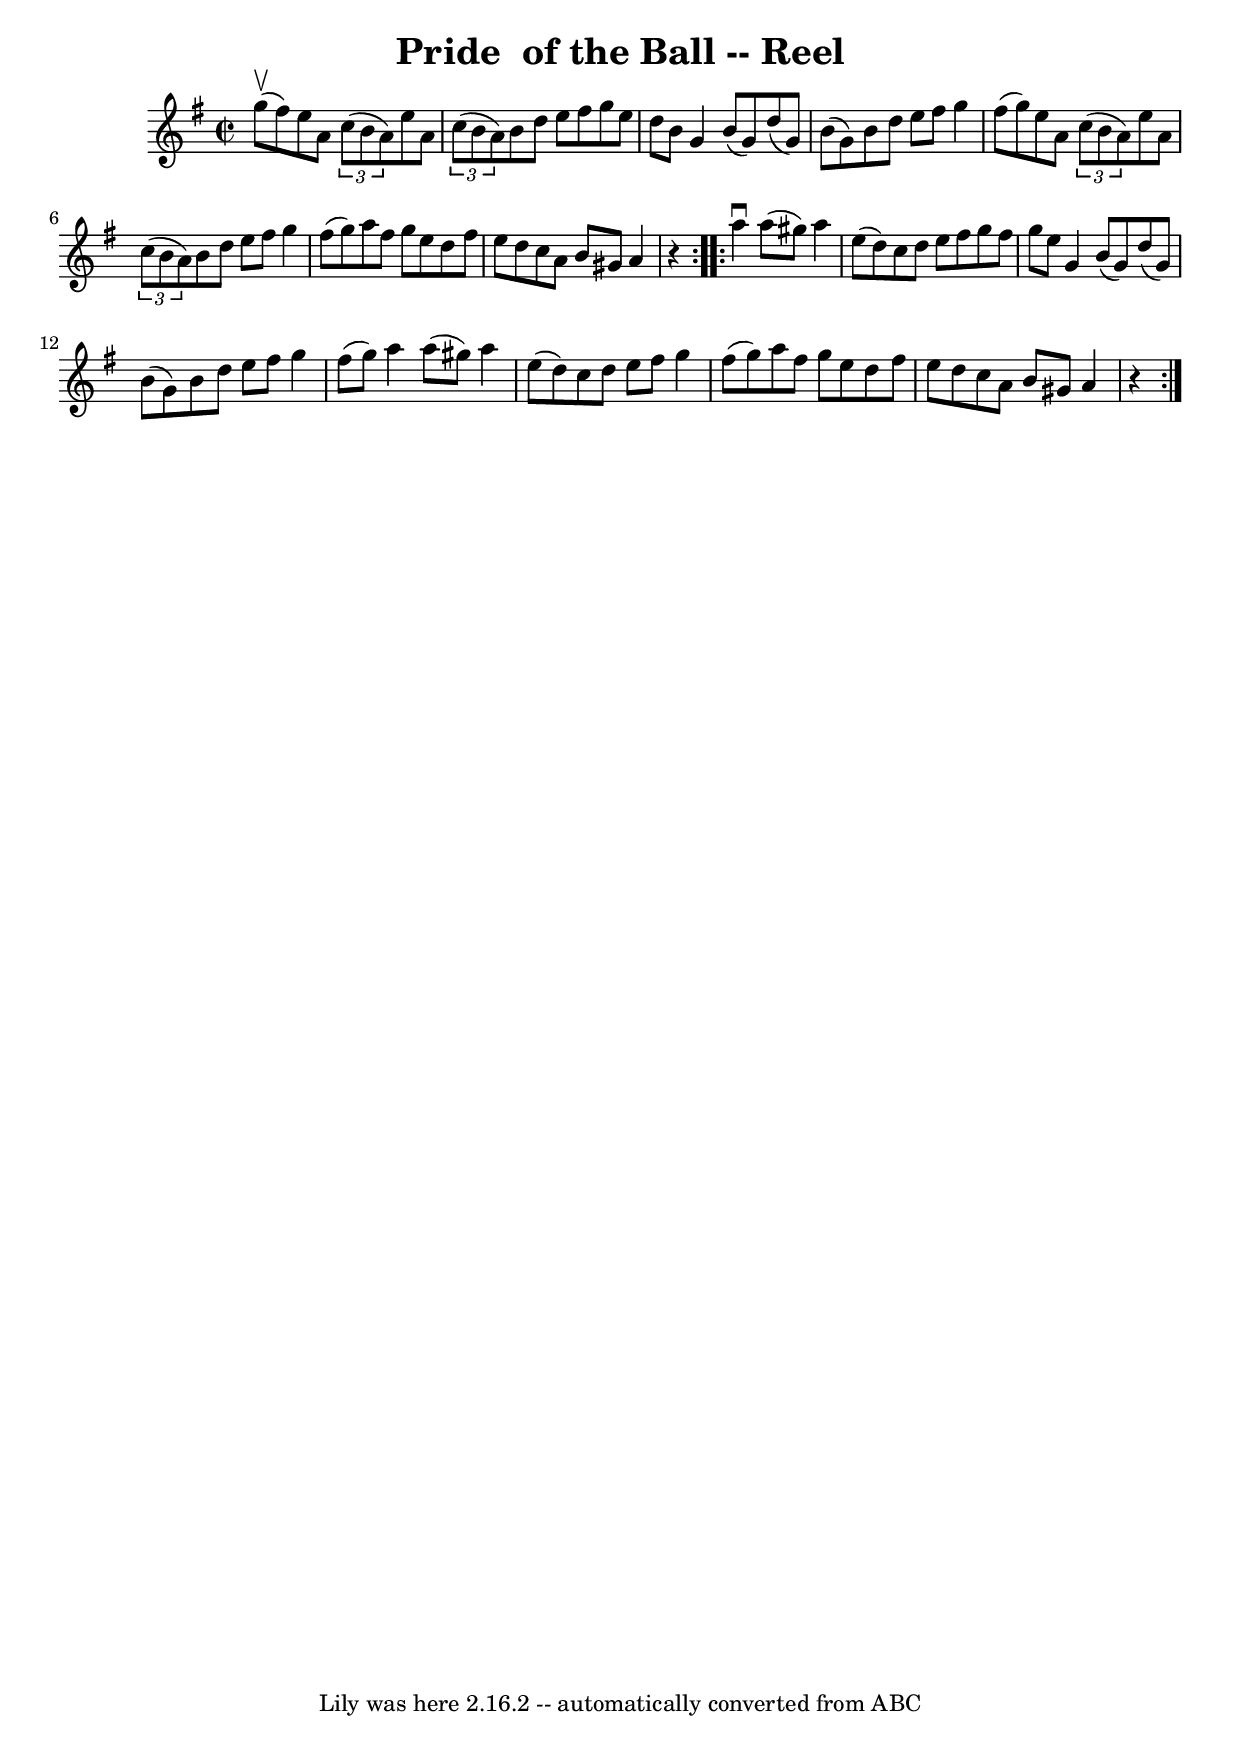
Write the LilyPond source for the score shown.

\version "2.16.2"
\include "Mammoth.ily"
\header {
  %% book = "Ryan's Mammoth Collection"
  crossRefNumber = "1"
  footnotes = "\\\\281\\\\similar to The Swallowtail"
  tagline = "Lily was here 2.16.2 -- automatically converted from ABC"
  title = "Pride  of the Ball -- Reel"

}
voicedefault =  {



  \repeat volta 2 {

    \override Staff.TimeSignature #'style = #'C
    \time 2/2 
    \key g \major
 g''8^\upbow(fis''8) |
    e''8 a'8  
    \times 2/3 { c''8 (b'8 a'8) 
	       } e''8 a'8    \times 2/3 { c''8 
					  (b'8 a'8) 
					}   |
    b'8 d''8 e''8 fis''8 g''8 e''8 
    d''8 b'8    |
    g'4 b'8 (g'8) d''8 (g'8) b'8 (
    g'8)   |
    b'8 d''8 e''8 fis''8 g''4 fis''8 (g''8  
    -)   |
    e''8 a'8    \times 2/3 { c''8 (b'8 a'8) 
			   }   
    e''8 a'8    \times 2/3 { c''8 (b'8 a'8) 
			   }   |
    b'8    
    d''8 e''8 fis''8 g''4 fis''8 (g''8)   |
    a''8    
    fis''8 g''8 e''8 d''8 fis''8 e''8 d''8    |
    c''8    
    a'8 b'8 gis'8 a'4    r4   
  }     
  \repeat volta 2 {
    a''4^\downbow   
    a''8 (gis''8) a''4 e''8 (d''8)   |
    c''8 d''8    
    e''8 fis''8 g''8 fis''8 g''8 e''8    |
    g'4 b'8 (
    g'8) d''8 (g'8) b'8 (g'8)   |
    b'8 d''8 e''8   
    fis''8 g''4 fis''8 (g''8)   |
    a''4 a''8 (gis''8  
    -) a''4 e''8 (d''8)   |
    c''8 d''8 e''8 fis''8    
    g''4 fis''8 (g''8)   |
    a''8 fis''8 g''8 e''8 d''8 
    fis''8 e''8 d''8    |
    c''8 a'8 b'8 gis'8 a'4    
    r4   
  }   

}

\score{
  <<

    \context Staff="default"
    {
      \voicedefault 
      
    }

  >>
  \layout {
    
  }
  \midi {
  }

}
